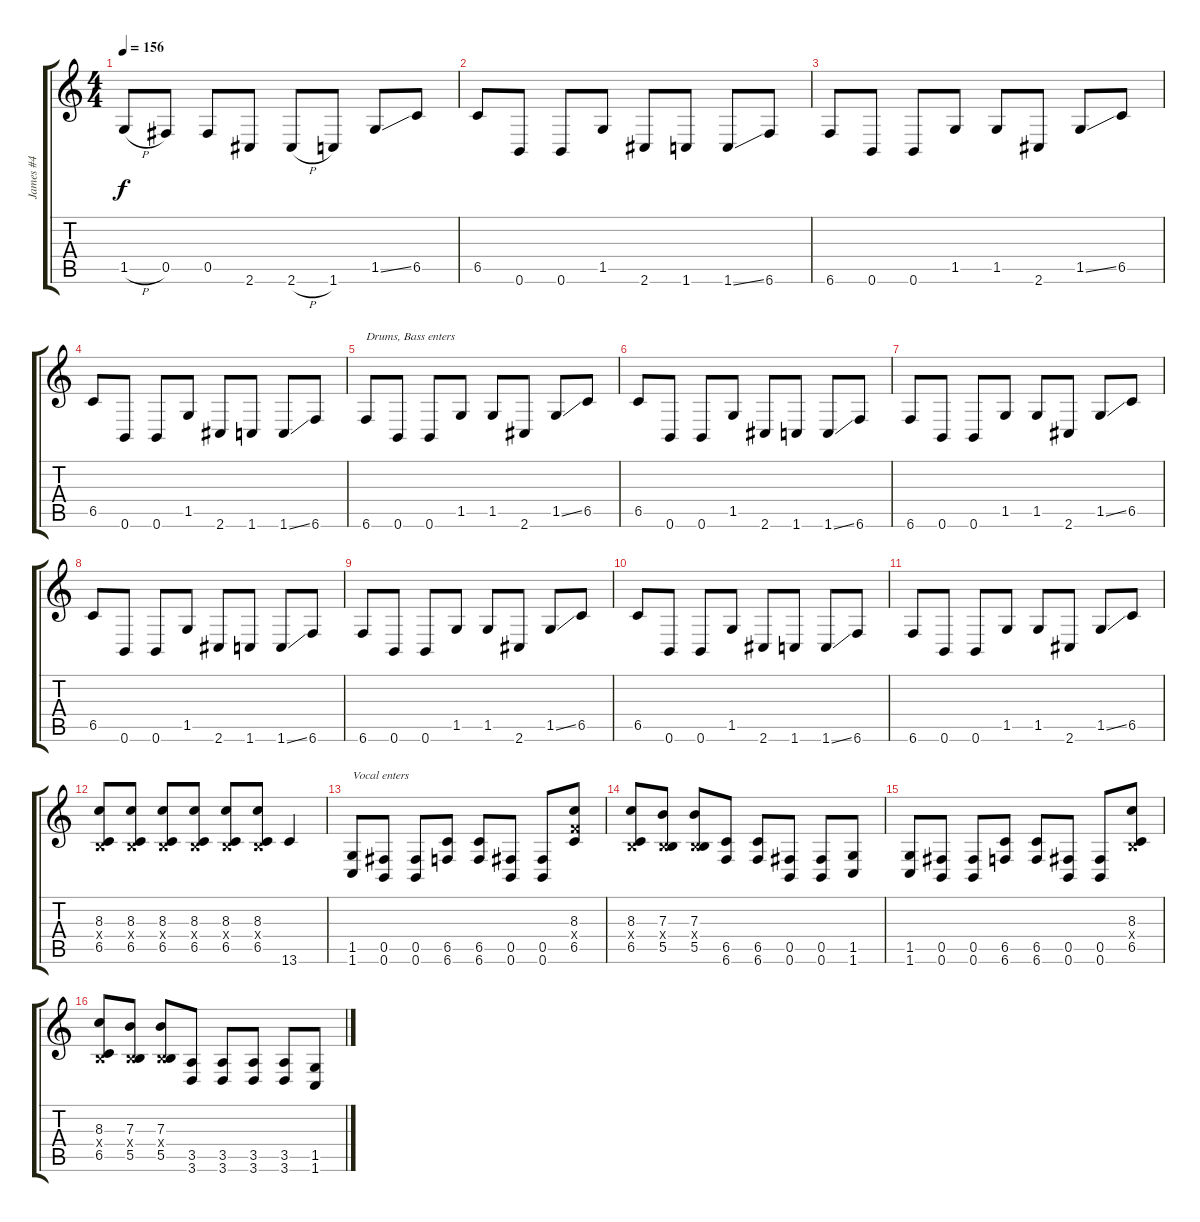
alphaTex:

\track ("James #4" "James #4") {instrument distortionguitar}
\staff {score tabs}
\tuning (Db4 Ab3 E3 B2 Gb2 B1) {hide}
\ts (4 4)
\tempo 156
\clef g2
\ks c
1.5{h}.8{dy f instrument distortionguitar} 0.5.8 0.5.8 2.6.8 2.6{h}.8 1.6.8 1.5{ss}.8 6.5.8 |
6.5.8 0.6.8 0.6.8 1.5.8 2.6.8 1.6.8 1.6{ss}.8 6.6.8 |
6.6.8 0.6.8 0.6.8 1.5.8 1.5.8 2.6.8 1.5{ss}.8 6.5.8 |
6.5.8 0.6.8 0.6.8 1.5.8 2.6.8 1.6.8 1.6{ss}.8 6.6.8 |
6.6.8{txt "Drums, Bass enters"} 0.6.8 0.6.8 1.5.8 1.5.8 2.6.8 1.5{ss}.8 6.5.8 |
6.5.8 0.6.8 0.6.8 1.5.8 2.6.8 1.6.8 1.6{ss}.8 6.6.8 |
6.6.8 0.6.8 0.6.8 1.5.8 1.5.8 2.6.8 1.5{ss}.8 6.5.8 |
6.5.8 0.6.8 0.6.8 1.5.8 2.6.8 1.6.8 1.6{ss}.8 6.6.8 |
6.6.8 0.6.8 0.6.8 1.5.8 1.5.8 2.6.8 1.5{ss}.8 6.5.8 |
6.5.8 0.6.8 0.6.8 1.5.8 2.6.8 1.6.8 1.6{ss}.8 6.6.8 |
6.6.8 0.6.8 0.6.8 1.5.8 1.5.8 2.6.8 1.5{ss}.8 6.5.8 |
(8.3 0.4{x} 6.5).8 (8.3 0.4{x} 6.5).8 (8.3 0.4{x} 6.5).8 (8.3 0.4{x} 6.5).8 (8.3 0.4{x} 6.5).8 (8.3 0.4{x} 6.5).8 13.6.4 |
(1.5 1.6).8{txt "Vocal enters"} (0.5 0.6).8 (0.5 0.6).8 (6.5 6.6).8 (6.5 6.6).8 (0.5 0.6).8 (0.5 0.6).8 (8.3 6.4{x} 6.5).8 |
(8.3 0.4{x} 6.5).8 (7.3 0.4{x} 5.5).8 (7.3 0.4{x} 5.5).8 (6.5 6.6).8 (6.5 6.6).8 (0.5 0.6).8 (0.5 0.6).8 (1.5 1.6).8 |
(1.5 1.6).8 (0.5 0.6).8 (0.5 0.6).8 (6.5 6.6).8 (6.5 6.6).8 (0.5 0.6).8 (0.5 0.6).8 (8.3 0.4{x} 6.5).8 |
(8.3 0.4{x} 6.5).8 (7.3 0.4{x} 5.5).8 (7.3 0.4{x} 5.5).8 (3.5 3.6).8 (3.5 3.6).8 (3.5 3.6).8 (3.5 3.6).8 (1.5 1.6).8
